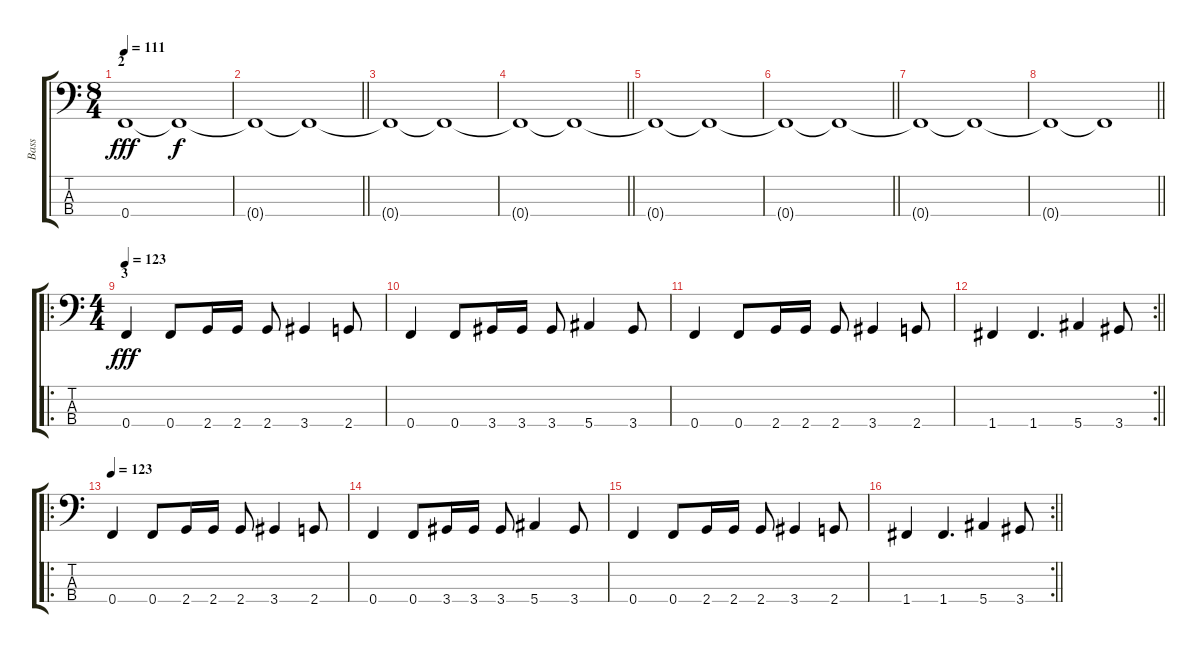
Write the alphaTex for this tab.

\track ("Bass" "Bass") {instrument electricbassfinger}
\staff {score tabs}
\tuning (Ab2 Eb2 Bb1 F1) {hide}
\ts (8 4)
\section ("" "2")
\tempo 111
\clef f4
\ks c
0.4.1{dy fff} 0.4{t}.1{dy f} |
\barLineRight lightlight
0.4{t}.1 0.4{t}.1 |
0.4{t}.1 0.4{t}.1 |
\barLineRight lightlight
0.4{t}.1 0.4{t}.1 |
0.4{t}.1 0.4{t}.1 |
\barLineRight lightlight
0.4{t}.1 0.4{t}.1 |
0.4{t}.1 0.4{t}.1 |
\barLineRight lightlight
0.4{t}.1 0.4{t}.1 |
\ro
\ts (4 4)
\section ("" "3")
\tempo 123
0.4.4{dy fff} 0.4.8 2.4.16 2.4.16 2.4.8 3.4.4 2.4.8 |
0.4.4 0.4.8 3.4.16 3.4.16 3.4.8 5.4.4 3.4.8 |
0.4.4 0.4.8 2.4.16 2.4.16 2.4.8 3.4.4 2.4.8 |
\rc 2
\barLineRight lightlight
1.4.4 1.4.4{d} 5.4.4 3.4.8 |
\ro
\section ("" "")
\tempo 123
0.4.4 0.4.8 2.4.16 2.4.16 2.4.8 3.4.4 2.4.8 |
0.4.4 0.4.8 3.4.16 3.4.16 3.4.8 5.4.4 3.4.8 |
0.4.4 0.4.8 2.4.16 2.4.16 2.4.8 3.4.4 2.4.8 |
\rc 2
\barLineRight lightlight
1.4.4 1.4.4{d} 5.4.4 3.4.8
